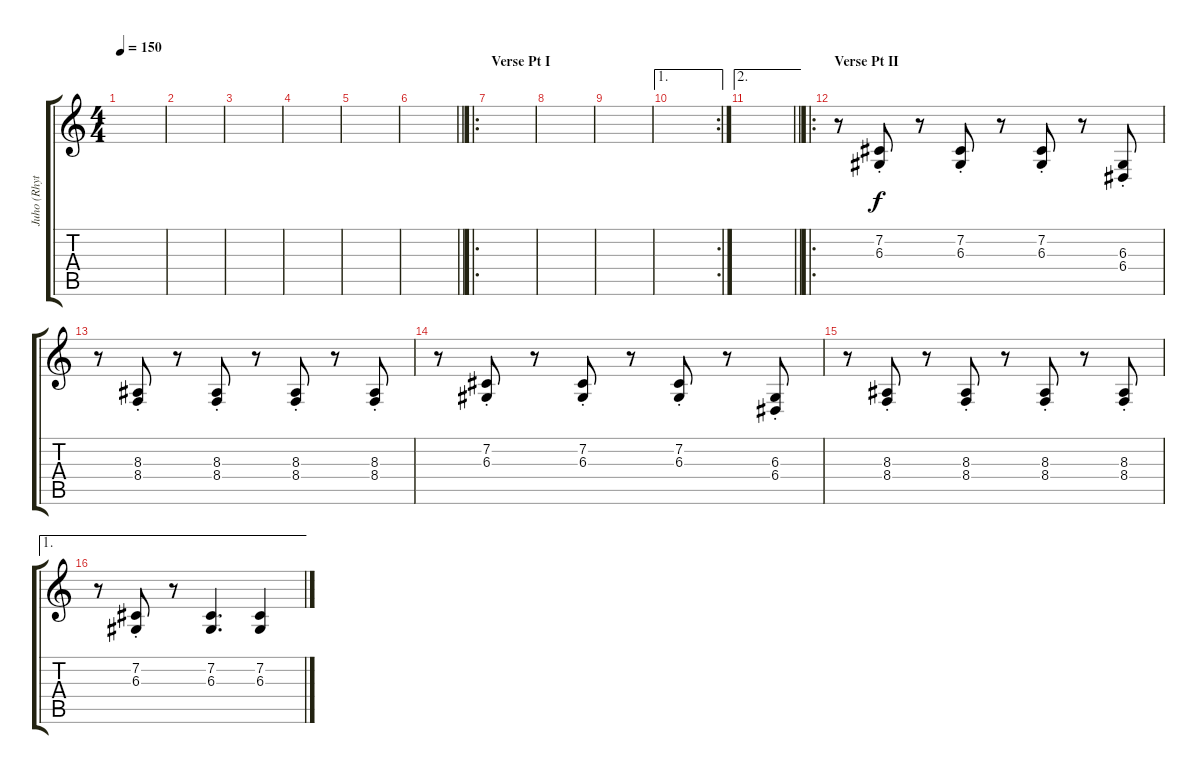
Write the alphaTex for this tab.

\track ("Juho (Rhythm)" "Juho (Rhyt") {instrument accordion}
\staff {score tabs}
\tuning (B3 Gb3 D3 A2 E2 B1) {hide}
\ts (4 4)
\tempo 150
\clef g2
\ks c
|
|
|
|
|
\barLineRight lightlight
|
\ro
\section ("" "Verse Pt I")
|
|
|
\ae 1
\rc 2
|
\ae 2
\barLineRight lightlight
|
\ro
\section ("" "Verse Pt II")
r.8 (7.2{st} 6.3{st}).8 r.8 (7.2{st} 6.3{st}).8 r.8 (7.2{st} 6.3{st}).8 r.8 (6.3{st} 6.4{st}).8 |
r.8 (8.3{st} 8.4{st}).8 r.8 (8.3{st} 8.4{st}).8 r.8 (8.3{st} 8.4{st}).8 r.8 (8.3{st} 8.4{st}).8 |
r.8 (7.2{st} 6.3{st}).8 r.8 (7.2{st} 6.3{st}).8 r.8 (7.2{st} 6.3{st}).8 r.8 (6.3{st} 6.4{st}).8 |
r.8 (8.3{st} 8.4{st}).8 r.8 (8.3{st} 8.4{st}).8 r.8 (8.3{st} 8.4{st}).8 r.8 (8.3{st} 8.4{st}).8 |
\ae 1
r.8 (7.2{st} 6.3{st}).8 r.8 (7.2 6.3).4{d} (7.2 6.3).4
